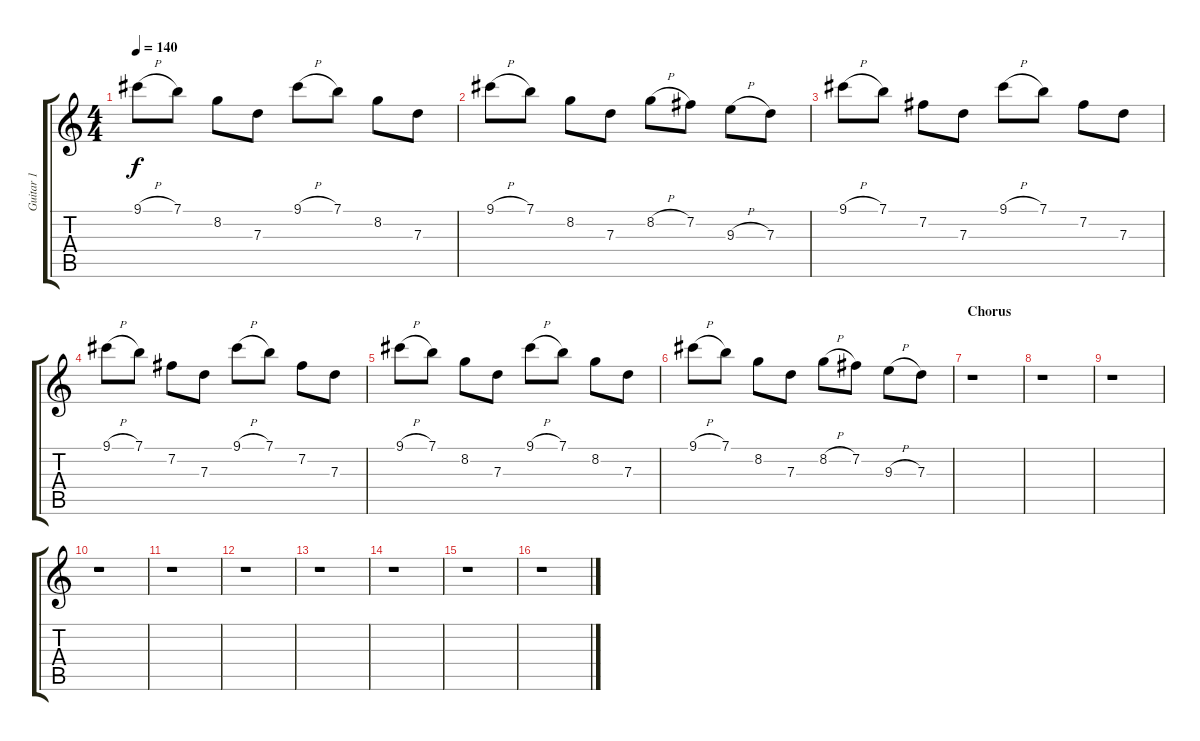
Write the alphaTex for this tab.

\track ("Guitar 1" "Guitar 1") {instrument electricguitarjazz}
\staff {score tabs}
\tuning (E4 B3 G3 D3 A2 E2) {hide}
\ts (4 4)
\tempo 140
\clef g2
\ks c
9.1{h}.8{dy f} 7.1.8 8.2.8 7.3.8 9.1{h}.8 7.1.8 8.2.8 7.3.8 |
9.1{h}.8 7.1.8 8.2.8 7.3.8 8.2{h}.8 7.2.8 9.3{h}.8 7.3.8 |
9.1{h}.8 7.1.8 7.2.8 7.3.8 9.1{h}.8 7.1.8 7.2.8 7.3.8 |
9.1{h}.8 7.1.8 7.2.8 7.3.8 9.1{h}.8 7.1.8 7.2.8 7.3.8 |
9.1{h}.8 7.1.8 8.2.8 7.3.8 9.1{h}.8 7.1.8 8.2.8 7.3.8 |
9.1{h}.8 7.1.8 8.2.8 7.3.8 8.2{h}.8 7.2.8 9.3{h}.8 7.3.8 |
\section ("" "Chorus")
r.1 |
r.1 |
r.1 |
r.1 |
r.1 |
r.1 |
r.1 |
r.1 |
r.1 |
r.1
